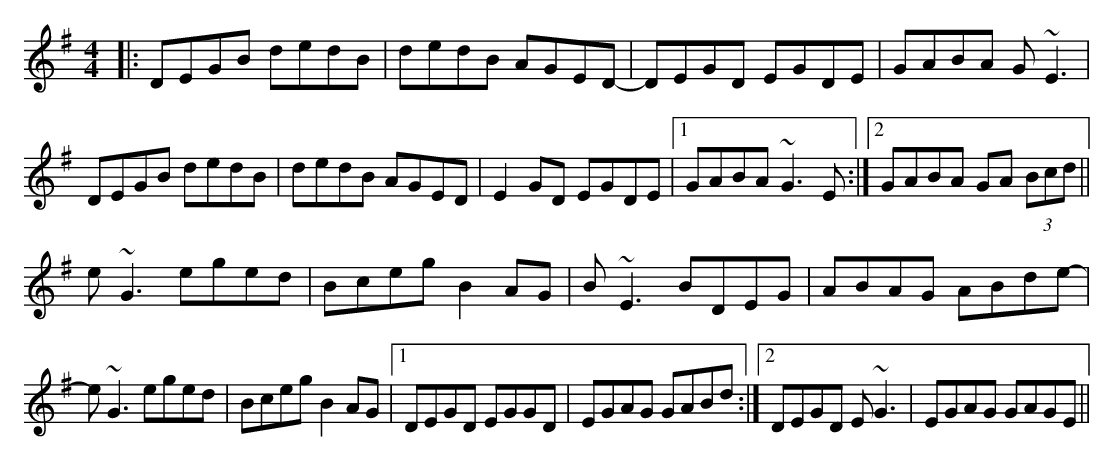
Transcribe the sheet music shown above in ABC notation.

X:1
M:4/4
K:G
|:DEGB dedB|dedB AGED-|DEGD EGDE|GABA G~E3|
DEGB dedB|dedB AGED|E2 GD EGDE|1 GABA ~G3E:|2 GABA GA (3Bcd||
e~G3 eged|Bceg B2AG|B~E3 BDEG|ABAG ABde-|
e~G3 eged|Bceg B2AG|1 DEGD EGGD|EGAG GABd:|2 DEGD E~G3|EGAG GAGE||
